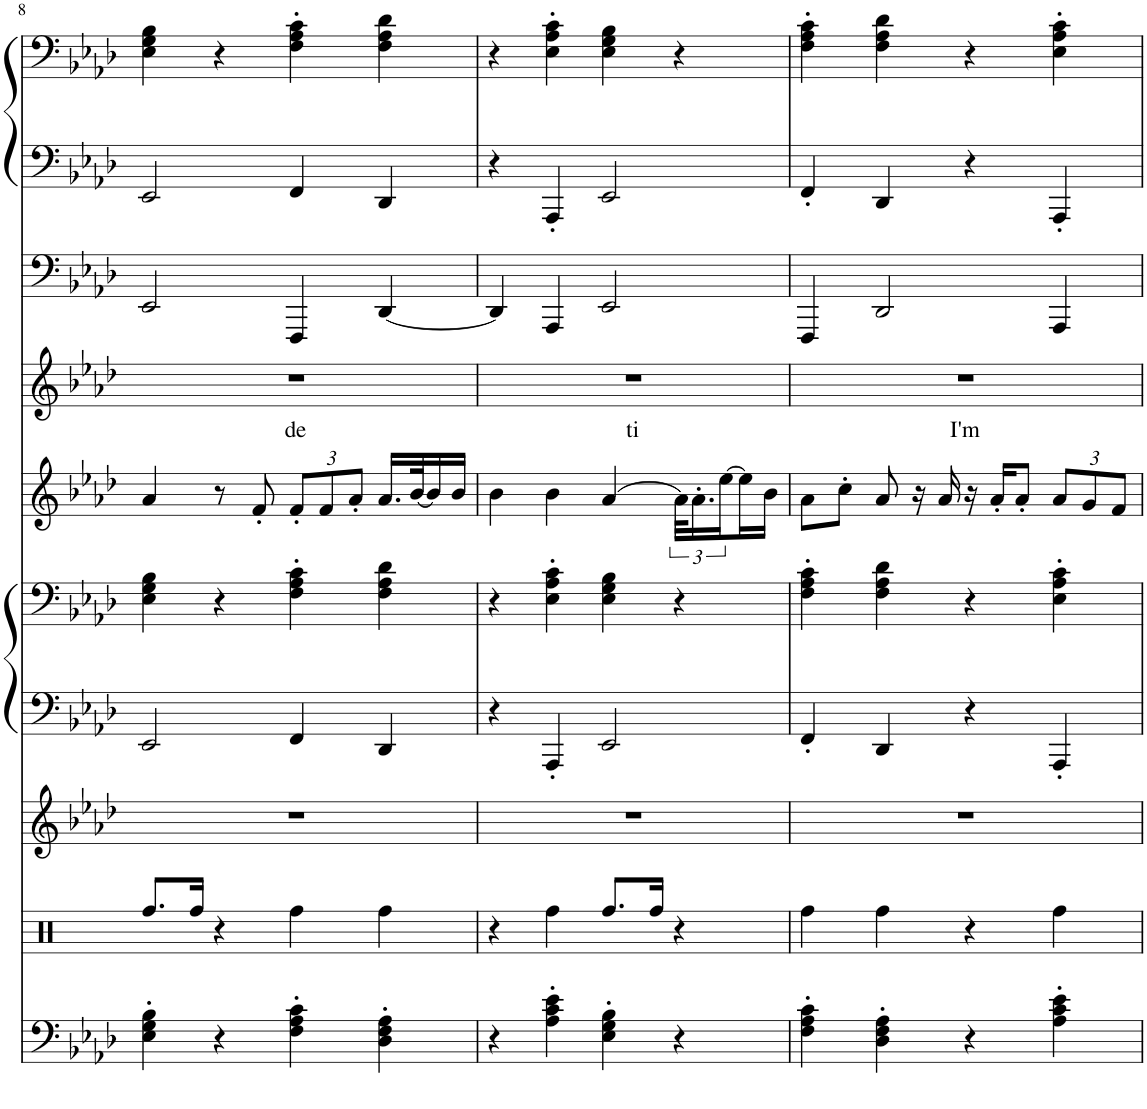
**kern	**kern	**kern	**kern	**kern	**kern	**kern	**text	**kern	**kern	**kern
*part8	*part7	*part6	*part5	*part5	*part4	*part3	*part3	*part2	*part1	*part1
*staff10	*staff9	*staff8	*staff7	*staff6	*staff5	*staff4	*staff4	*staff3	*staff2	*staff1
*I"Grand Piano, MIDI Instrument	*I"Percussion, Drums	*I"Halo Pad, Pad 2	*I"Warm Pad, Pad	*	*I"Square Wave, melody	*I"Syn.Strings 2, Strings	*	*I"Bassoon, Bass	*I"Grand Piano, Piano	*
*I'Pno	*I'Perc	*	*	*	*	*I'Str	*	*I'Bsn	*I'Pno	*
!!LO:PB:g=z
*clefF4	*clefX	*clefG2	*clefF4	*clefG2	*clefG2	*clefG2	*	*clefF4	*clefF4	*clefF4
*k[b-e-a-d-]	*k[]	*k[b-e-a-d-]	*k[b-e-a-d-]	*k[b-e-a-d-]	*k[b-e-a-d-]	*k[b-e-a-d-]	*	*k[b-e-a-d-]	*k[b-e-a-d-]	*k[b-e-a-d-]
*M4/4	*M4/4	*M4/4	*M4/4	*M4/4	*M4/4	*M4/4	*	*M4/4	*M4/4	*M4/4
=8	=8	=8	=8	=8	=8	=8	=8	=8	=8	=8
!	!	!	!	!	!	!	!LO:LY:b	!	!	!
4E-\' 4G\' 4B-\'	8.Rff/L	1r	2EE-/	4E-\ 4G\ 4B-\	4a-/	1r	de	2EE-/	2EE-/	4E-\ 4G\ 4B-\
.	16Rff/Jk	.	.	.	.	.	.	.	.	.
4r	4r	.	.	4r	8r	.	.	.	.	4r
.	.	.	.	.	8f'/	.	.	.	.	.
*	*	*	*	*	*Xbrackettup	*	*	*	*	*
4F\' 4A-\' 4c\'	4Rff\	.	4FF/	4F\' 4A-\' 4c\'	12f'/L	.	.	4FFF/	4FF/	4F\' 4A-\' 4c\'
.	.	.	.	.	12f/	.	.	.	.	.
.	.	.	.	.	12a-'/J	.	.	.	.	.
4D-\' 4F\' 4A-\'	4Rff\	.	4DD-/	4F\ 4A-\ 4d-\	16.a-/LL	.	.	[4DD-/	4DD-/	4F\ 4A-\ 4d-\
.	.	.	.	.	[32b-/K	.	.	.	.	.
.	.	.	.	.	16b-/]	.	.	.	.	.
.	.	.	.	.	16b-/JJ	.	.	.	.	.
=9	=9	=9	=9	=9	=9	=9	=9	=9	=9	=9
!	!	!	!	!	!	!	!LO:LY:b	!	!	!
4r	4r	1r	4r	4r	4b-\	1r	ti	4DD-/]	4r	4r
4A-\' 4c\' 4e-\'	4Rff\	.	4AAA-'/	4E-\' 4A-\' 4c\'	4b-\	.	.	4AAA-/	4AAA-'/	4E-\' 4A-\' 4c\'
4E-\' 4G\' 4B-\'	8.Rff/L	.	2EE-/	4E-\ 4G\ 4B-\	[4a-/	.	.	2EE-/	2EE-/	4E-\ 4G\ 4B-\
.	16Rff/Jk	.	.	.	.	.	.	.	.	.
*	*	*	*	*	*brackettup	*	*	*	*	*
4r	4r	.	.	4r	48a-\KLL]	.	.	.	.	4r
.	.	.	.	.	24.a-'\	.	.	.	.	.
.	.	.	.	.	[24ee-\	.	.	.	.	.
.	.	.	.	.	16ee-\]	.	.	.	.	.
.	.	.	.	.	16b-\JJ	.	.	.	.	.
=10	=10	=10	=10	=10	=10	=10	=10	=10	=10	=10
!	!	!	!	!	!	!	!LO:LY:b	!	!	!
4F\' 4A-\' 4c\'	4Rff\	1r	4FF'/	4F\' 4A-\' 4c\'	8a-\L	1r	I'm	4FFF/	4FF'/	4F\' 4A-\' 4c\'
.	.	.	.	.	8cc'\J	.	.	.	.	.
4D-\' 4F\' 4A-\'	4Rff\	.	4DD-/	4F\ 4A-\ 4d-\	8a-/	.	.	2DD-/	4DD-/	4F\ 4A-\ 4d-\
.	.	.	.	.	16r	.	.	.	.	.
.	.	.	.	.	16a-/	.	.	.	.	.
4r	4r	.	4r	4r	16r	.	.	.	4r	4r
.	.	.	.	.	16a-'/KL	.	.	.	.	.
.	.	.	.	.	8a-'/J	.	.	.	.	.
*	*	*	*	*	*Xbrackettup	*	*	*	*	*
4A-\' 4c\' 4e-\'	4Rff\	.	4AAA-'/	4E-\' 4A-\' 4c\'	12a-/L	.	.	4AAA-/	4AAA-'/	4E-\' 4A-\' 4c\'
.	.	.	.	.	12g/	.	.	.	.	.
.	.	.	.	.	12f/J	.	.	.	.	.
=	=	=	=	=	=	=	=	=	=	=
*-	*-	*-	*-	*-	*-	*-	*-	*-	*-	*-
